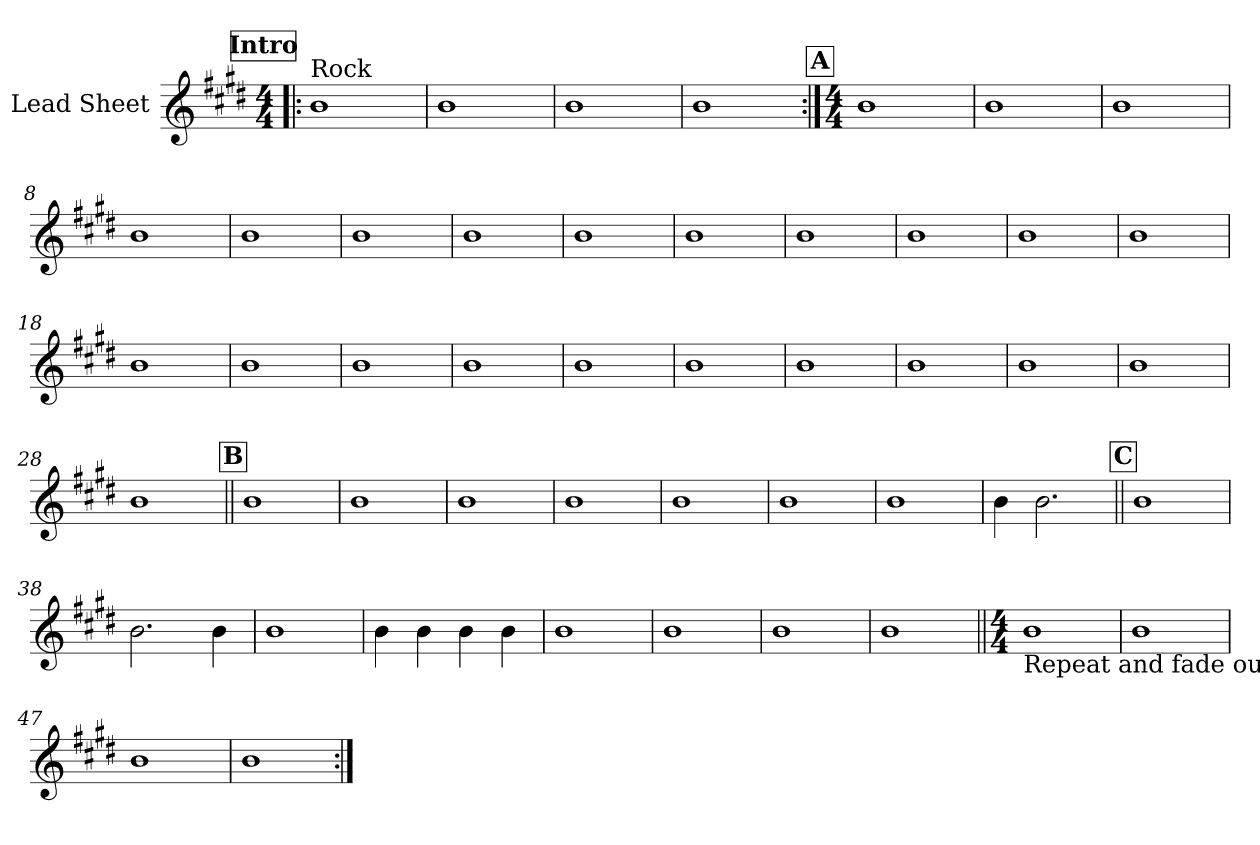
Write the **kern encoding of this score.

**kern
*part1
*staff1
*I"Lead Sheet
*clefG2
*k[f#c#g#d#]
*E:
*M4/4
*MM105
!!LO:REH:place=s1:a:fs=14:t=Intro
=1!|:
!LO:TX:a:t=Rock
1b
=2
1b
=3
1b
=4
1b
!!LO:LB:g=z
!!LO:REH:place=s1:a:fs=14:t=A
=5:|!
*M4/4
1b
=6
1b
=7
1b
=8
1b
=9
1b
=10
1b
=11
1b
=12
1b
!!LO:LB:g=z
=13
1b
=14
1b
=15
1b
=16
1b
=17
1b
=18
1b
=19
1b
=20
1b
!!LO:LB:g=z
=21
1b
=22
1b
=23
1b
=24
1b
=25
1b
=26
1b
=27
1b
=28
1b
!!LO:LB:g=z
!!LO:REH:place=s1:a:fs=14:t=B
=29||
1b
=30
1b
=31
1b
=32
1b
!!LO:LB:g=z
=33
1b
=34
1b
=35
1b
=36
4b\
2.b\
!!LO:LB:g=z
!!LO:REH:place=s1:a:fs=14:t=C
=37||
1b
=38
2.b\
4b\
=39
1b
=40
4b\
4b\
4b\
4b\
!!LO:LB:g=z
=41
1b
=42
1b
=43
1b
=44
1b
!!LO:LB:g=z
=45||
*M4/4
!LO:TX:b:t=Repeat and fade out
1b
=46
1b
=47
1b
=48
1b
=:|!
*-
